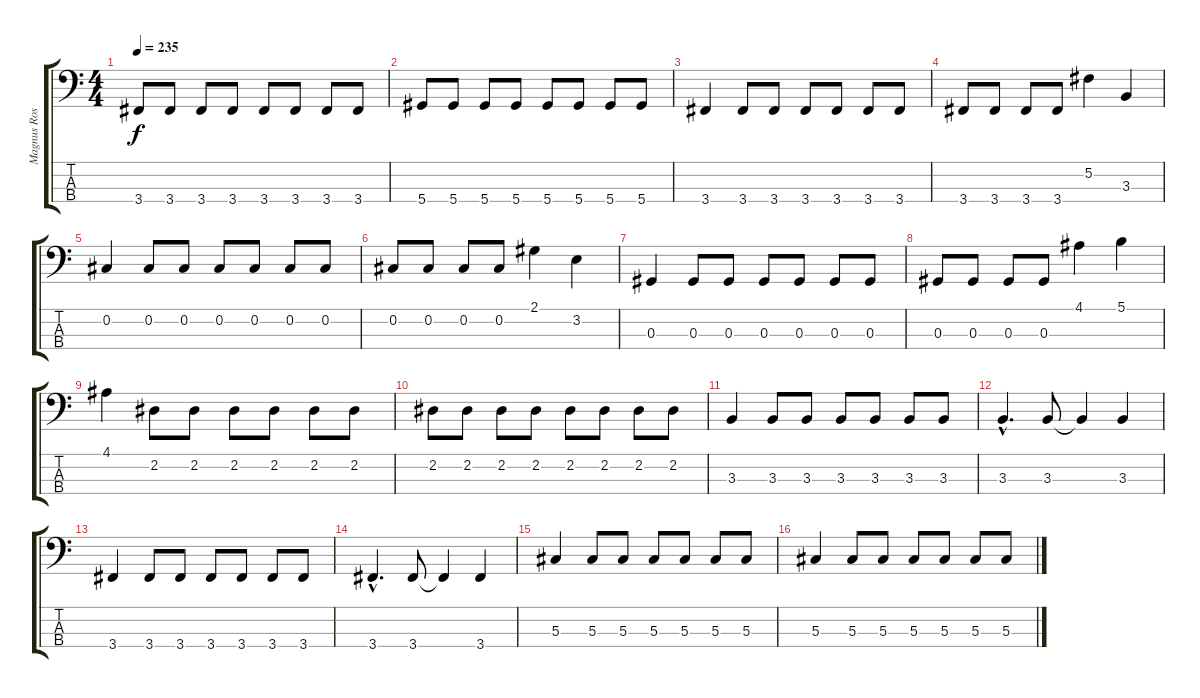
\track ("Magnus Rossen" "Magnus Ros") {instrument electricbassfinger}
\staff {score tabs}
\tuning (Gb2 Db2 Ab1 Eb1) {hide}
\ts (4 4)
\tempo 235
\clef f4
\ks c
3.4.8{dy f} 3.4.8 3.4.8 3.4.8 3.4.8 3.4.8 3.4.8 3.4.8 |
5.4.8 5.4.8 5.4.8 5.4.8 5.4.8 5.4.8 5.4.8 5.4.8 |
3.4.4 3.4.8 3.4.8 3.4.8 3.4.8 3.4.8 3.4.8 |
3.4.8 3.4.8 3.4.8 3.4.8 5.2.4 3.3.4 |
0.2.4 0.2.8 0.2.8 0.2.8 0.2.8 0.2.8 0.2.8 |
0.2.8 0.2.8 0.2.8 0.2.8 2.1.4 3.2.4 |
0.3.4 0.3.8 0.3.8 0.3.8 0.3.8 0.3.8 0.3.8 |
0.3.8 0.3.8 0.3.8 0.3.8 4.1.4 5.1.4 |
4.1.4 2.2.8 2.2.8 2.2.8 2.2.8 2.2.8 2.2.8 |
2.2.8 2.2.8 2.2.8 2.2.8 2.2.8 2.2.8 2.2.8 2.2.8 |
3.3.4 3.3.8 3.3.8 3.3.8 3.3.8 3.3.8 3.3.8 |
3.3{hac}.4{d} 3.3.8 3.3{t}.4 3.3.4 |
3.4.4 3.4.8 3.4.8 3.4.8 3.4.8 3.4.8 3.4.8 |
3.4{hac}.4{d} 3.4.8 3.4{t}.4 3.4.4 |
5.3.4 5.3.8 5.3.8 5.3.8 5.3.8 5.3.8 5.3.8 |
5.3.4 5.3.8 5.3.8 5.3.8 5.3.8 5.3.8 5.3.8
